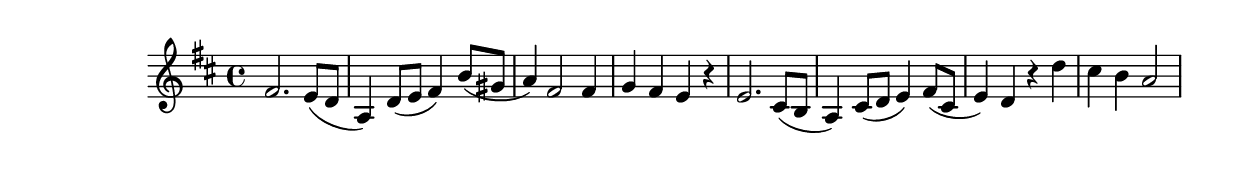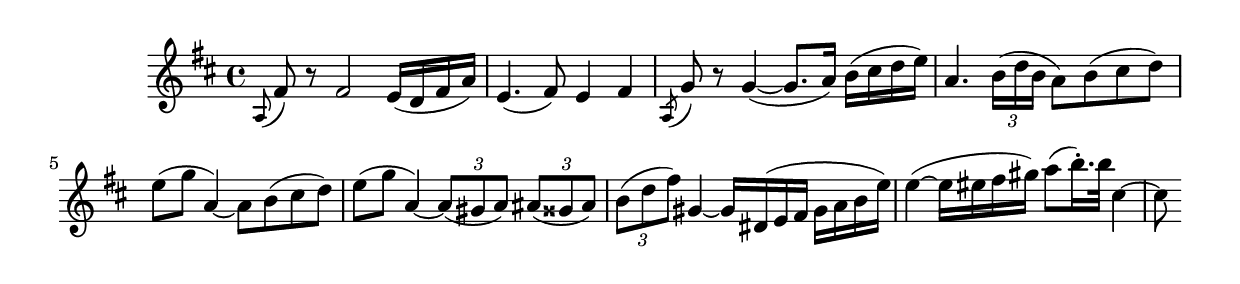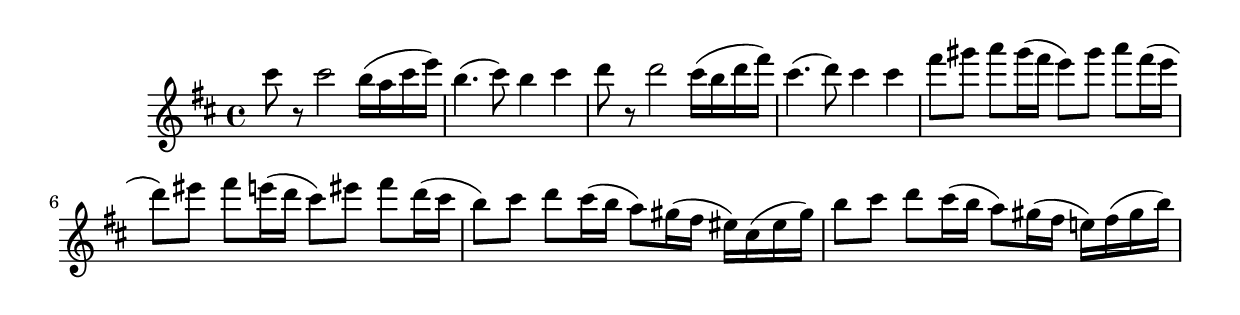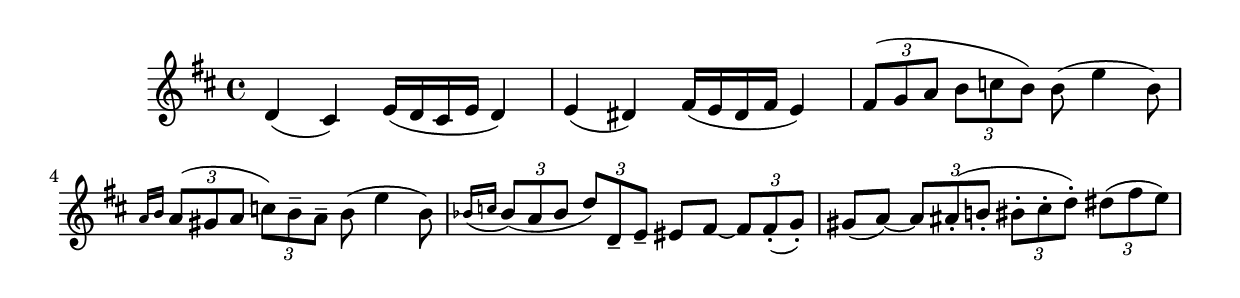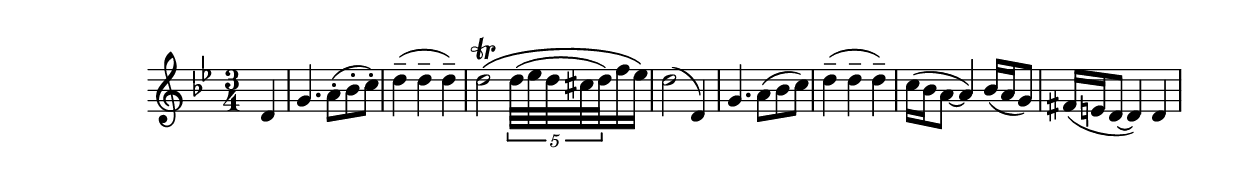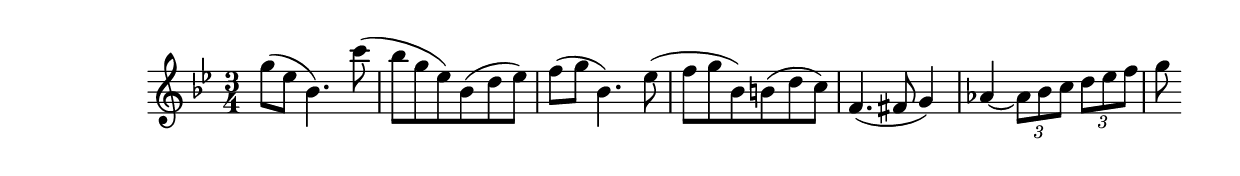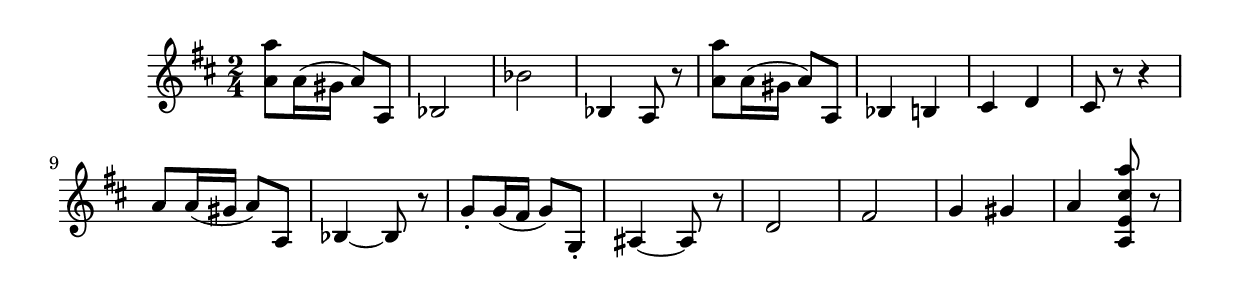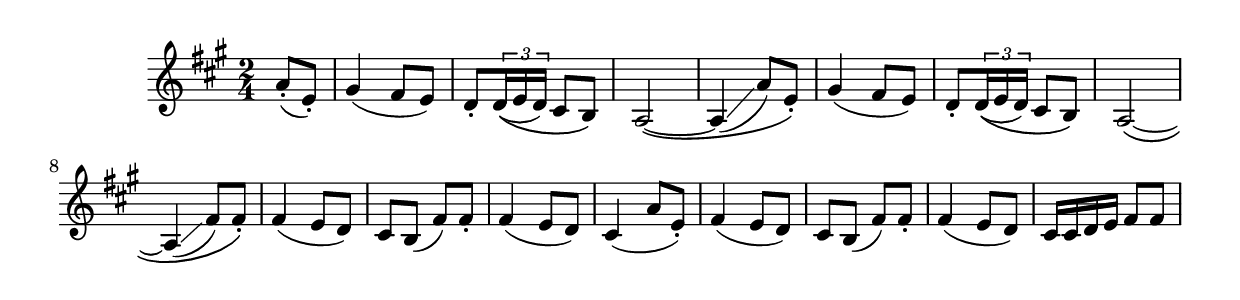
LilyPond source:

% Tchaikovsky Violin Concerto in D Major, Op. 35
\version "2.18.2"
% Movement I Opening {{{
melody_i_opening = <<
    \relative c' {
        \clef "treble"
        \key d \major
        \time 4/4
        fis2. e8( d | %m1
        a4) d8( e fis4) b8( gis |
        a4) fis2 fis4 |
        g4 fis e r |
        e2. cis8( b | %m5
        a4) cis8( d e4) fis8( cis |
        e4) d4 r d' |
        cis b a2 |
    }
>> % }}}

% Movement I Melody A {{{
melody_ia = <<
    \relative c' {
        \clef "treble"
        \key d \major
        \time 4/4
        \grace{a8(} fis'8) r8 fis2 e16( d fis a) | %m28
        e4.( fis8) e4 fis |
        \slashedGrace{a,8(} g'8) r8 g4~( g8. a16) b( cis d e) |
        a,4. \tuplet 3/2 {b16( d b} a8) b( cis d) |
        e8( g a,4)~ a8 b( cis d) |
        e8( g a,4)~ \tuplet 3/2 {a8( gis a)} \tuplet 3/2 {ais8( gisis ais)} |
        \tuplet 3/2 {b8( d fis)} gis,4~ gis16 dis( e fis gis a b e) |
        e4~( e16 eis fis gis) a8( b16.-.) b32 cis,4~ |
        cis8
    }
>> % }}}

% Movement I Melody B {{{
melody_ib = <<
    \relative c'' {
        \clef "treble"
        \key d \major
        \time 4/4
        cis'8 r8 cis2 b16( a cis e) | %m127
        b4.( cis8) b4 cis |
        d8 r8 d2 cis16( b d fis) |
        cis4.( d8) cis4 cis |
        fis8 gis a gis16( fis e8) gis a fis16( e |
        d8) eis fis e!16( d cis8) eis fis d16( cis |
        b8) cis d cis16( b a8) gis16( fis eis) cis( eis gis) |
        b8 cis d cis16( b a8) gis16( fis e!) fis( gis b)
    }
>> % }}}

% Movement I Melody C {{{
melody_ic = <<
    \relative c' {
        \clef "treble"
        \key d \major
        \time 4/4
        d4( cis) e16( d cis e d4) | %m253
        e4( dis) fis16( e dis fis e4) |
        \tuplet 3/2 {fis8( g a} \tuplet 3/2 {b c b)} b8( e4 b8) |
        \grace{a16 b} \tuplet 3/2 {a8( gis a} \tuplet 3/2 {c) b-- a--} b8( e4 b8) |
        \grace{bes16( c} \tuplet 3/2 {bes8)( a bes} \tuplet 3/2 {d8) d,-- e--} eis8 fis~ \tuplet 3/2 {fis8 fis-.( g-.)} |
        gis8( a)~ \tuplet 3/2 {a8 ais-.( b!-.} \tuplet 3/2 {bis8-. cis-. d-.)} \tuplet 3/2 {dis8( fis e)} |
    }
>> % }}}

% Movement II Melody A {{{
melody_iia = <<
    \relative c' {
        \clef "treble"
        \key bes \major
        \time 3/4
        \partial 4 d4 | %m12
        g4. a8-.( bes-. c-.) |
        d4--( d4-- d4--) |
        d2\trill\( \tuplet 5/4 {d32( ees d cis d)} f16 ees\) |
        d2( d,4) |
        g4. a8( bes c) |
        d4--( d-- d--) |
        c16( bes a8~ a4) bes16( a g8) |
        fis16( e d8~ d4) d4 |
    }
>> % }}}

% Movement II Melody B {{{
melody_iib = <<
    \relative c'' {
        \clef "treble"
        \key bes \major
        \time 3/4
        g'8( ees bes4.) c'8( |
        bes8 g ees) bes( d ees) |
        f8( g bes,4.) ees8( |
        f8 g bes,) b( d c) |
        f,4.( fis8 g4) |
        aes4~ \tuplet 3/2 {aes8 bes c} \tuplet 3/2 {d8 ees f} |
        g8
    }
>> % }}}

% Movement III Melody A {{{
melody_iiia = <<
    \relative c'' {
        \clef "treble"
        \key d \major
        \time 2/4
        <a a'>8 a16( gis a8) a, | %m1
        bes2 |
        bes'2 |
        bes,4 a8 r8 |
        <a'' a,>8 a,16( gis a8) a, |
        bes4 b |
        cis4 d |
        cis8 r8 r4 |
        a'8 a16( gis a8) a, |
        bes4~ bes8 r8 |
        g'8-. g16( fis g8) g,-. |
        ais4~ ais8 r8 |
        d2 |
        fis2 |
        g4 gis |
        a <a' cis, e, a,>8 r8 |
    }
>> % }}}

% Movement III Melody B {{{
melody_iiib = <<
    \relative c'' {
        \clef "treble"
        \key a \major
        \time 2/4
        \partial 4 a8-.( e-.) | %m148
        gis4( fis8 e) |
        d8-. \tuplet 3/2 {d16\(( e d)} cis8 b\) |
        a2\(~ |
        a4\glissando( a'8) e-.\) |
        gis4( fis8 e) |
        d8-. \tuplet 3/2 {d16\(( e d)} cis8 b\) |
        a2\(~ |
        a4\glissando( fis'8) fis-.\) |
        fis4( e8 d) |
        cis8 b( fis') fis-. |
        fis4( e8 d) |
        cis4( a'8 e-.) |
        fis4( e8 d) |
        cis8 b( fis') fis-. |
        fis4( e8 d) |
        cis16 cis d e fis8 fis |
    }
>> % }}}

\paper { oddFooterMarkup = ##f }
\layout { ragged-right = ##f }

\book {
  \bookOutputSuffix "1-opening"
  \melody_i_opening
}

\book {
  \bookOutputSuffix "1a"
  \melody_ia
}

\book {
  \bookOutputSuffix "1b"
  \melody_ib
}

\book {
  \bookOutputSuffix "1c"
  \melody_ic
}

\book {
  \bookOutputSuffix "2a"
  \melody_iia
}

\book {
  \bookOutputSuffix "2b"
  \melody_iib
}

\book {
  \bookOutputSuffix "3a"
  \melody_iiia
}

\book {
  \bookOutputSuffix "3b"
  \melody_iiib
}
